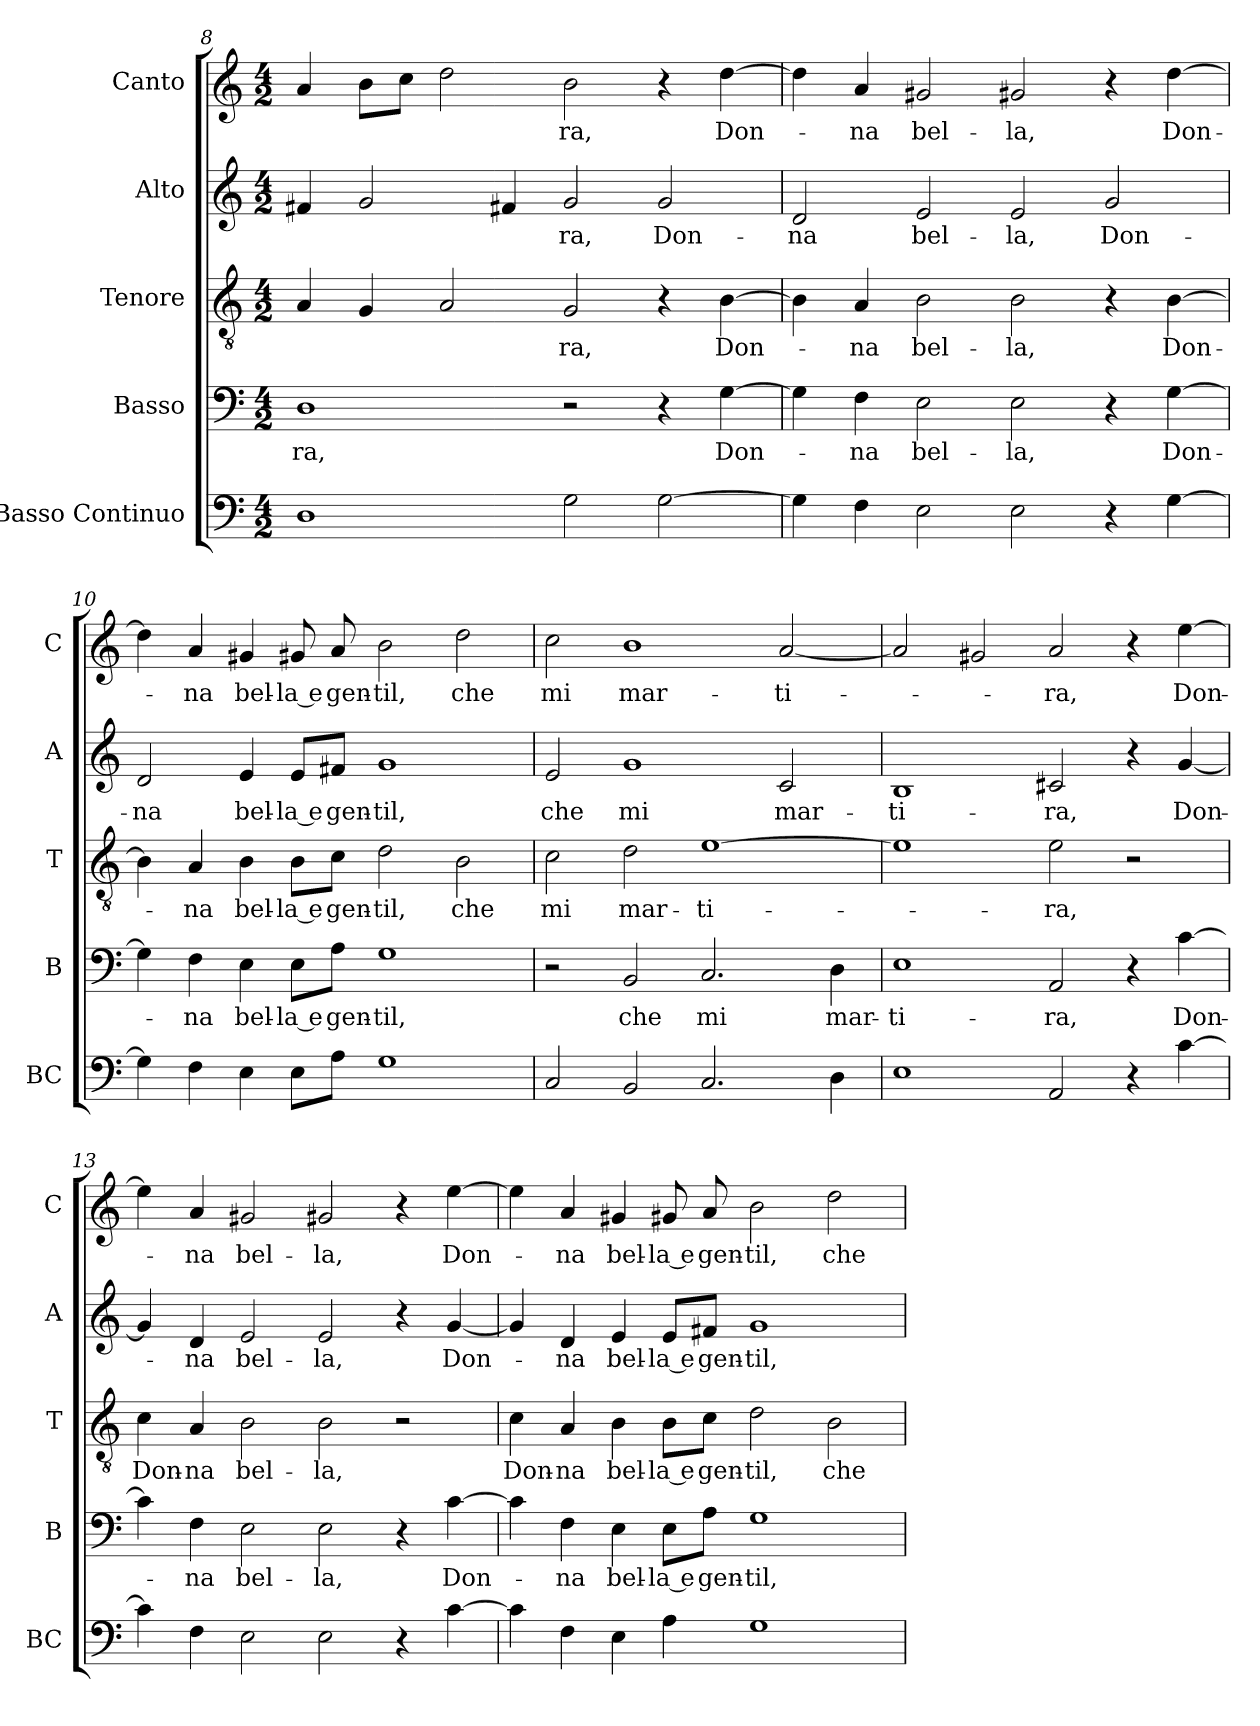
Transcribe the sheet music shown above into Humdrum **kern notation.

**kern	**kern	**text	**kern	**text	**kern	**text	**kern	**text
*part5	*part4	*part4	*part3	*part3	*part2	*part2	*part1	*part1
*staff5	*staff4	*staff4	*staff3	*staff3	*staff2	*staff2	*staff1	*staff1
*I"Basso Continuo	*I"Basso	*	*I"Tenore	*	*I"Alto	*	*I"Canto	*
*I'BC	*I'B	*	*I'T	*	*I'A	*	*I'C	*
*clefF4	*clefF4	*	*clefGv2	*	*clefG2	*	*clefG2	*
*k[]	*k[]	*	*k[]	*	*k[]	*	*k[]	*
*M4/2	*M4/2	*	*M4/2	*	*M4/2	*	*M4/2	*
=8	=8	=8	=8	=8	=8	=8	=8	=8
1D	1D	-ra,	4A	.	4f#X	.	4a	.
.	.	.	4G	.	2g	.	8bL	.
.	.	.	.	.	.	.	8ccJ	.
.	.	.	2A	.	.	.	2dd	.
.	.	.	.	.	4f#X	.	.	.
2G	2r	.	2G	-ra,	2g	-ra,	2b	-ra,
[2G	4r	.	4r	.	2g	Don-	4r	.
.	[4G	Don-	[4B	Don-	.	.	[4dd	Don-
=9	=9	=9	=9	=9	=9	=9	=9	=9
4G]	4G]	.	4B]	.	2d	-na	4dd]	.
4F	4F	-na	4A	-na	.	.	4a	-na
2E	2E	bel-	2B	bel-	2e	bel-	2g#X	bel-
2E	2E	-la,	2B	-la,	2e	-la,	2g#X	-la,
4r	4r	.	4r	.	2g	Don-	4r	.
[4G	[4G	Don-	[4B	Don-	.	.	[4dd	Don-
=10	=10	=10	=10	=10	=10	=10	=10	=10
4G]	4G]	.	4B]	.	2d	-na	4dd]	.
4F	4F	-na	4A	-na	.	.	4a	-na
4E	4E	bel-	4B	bel-	4e	bel-	4g#X	bel-
8EL	8E\L	-la e	8B\L	-la e	8e/L	-la e	8g#X	-la e
8AJ	8A\J	gen-	8c\J	gen-	8f#X/J	gen-	8a	gen-
1G	1G	-til,	2d	-til,	1g	-til,	2b	-til,
.	.	.	2B	che	.	.	2dd	che
=11	=11	=11	=11	=11	=11	=11	=11	=11
2C	2r	.	2c	mi	2e	che	2cc	mi
2BB	2BB	che	2d	mar-	1g	mi	1b	mar-
2.C	2.C	mi	[1e	-ti-	.	.	.	.
.	.	.	.	.	2c	mar-	[2a	-ti-
4D	4D	mar-	.	.	.	.	.	.
=12	=12	=12	=12	=12	=12	=12	=12	=12
1E	1E	-ti-	1e]	.	1B	-ti-	2a]	.
.	.	.	.	.	.	.	2g#X	.
2AA	2AA	-ra,	2e	-ra,	2c#X	-ra,	2a	-ra,
4r	4r	.	2r	.	4r	.	4r	.
[4c	[4c	Don-	.	.	[4g	Don-	[4ee	Don-
=13	=13	=13	=13	=13	=13	=13	=13	=13
4c]	4c]	.	4c	Don-	4g]	.	4ee]	.
4F	4F	-na	4A	-na	4d	-na	4a	-na
2E	2E	bel-	2B	bel-	2e	bel-	2g#X	bel-
2E	2E	-la,	2B	-la,	2e	-la,	2g#X	-la,
4r	4r	.	2r	.	4r	.	4r	.
[4c	[4c	Don-	.	.	[4g	Don-	[4ee	Don-
=14	=14	=14	=14	=14	=14	=14	=14	=14
4c]	4c]	.	4c	Don-	4g]	.	4ee]	.
4F	4F	-na	4A	-na	4d	-na	4a	-na
4E	4E	bel-	4B	bel-	4e	bel-	4g#X	bel-
4A	8E\L	-la e	8B\L	-la e	8e/L	-la e	8g#X	-la e
.	8A\J	gen-	8c\J	gen-	8f#X/J	gen-	8a	gen-
1G	1G	-til,	2d	-til,	1g	-til,	2b	-til,
.	.	.	2B	che	.	.	2dd	che
=	=	=	=	=	=	=	=	=
*-	*-	*-	*-	*-	*-	*-	*-	*-
